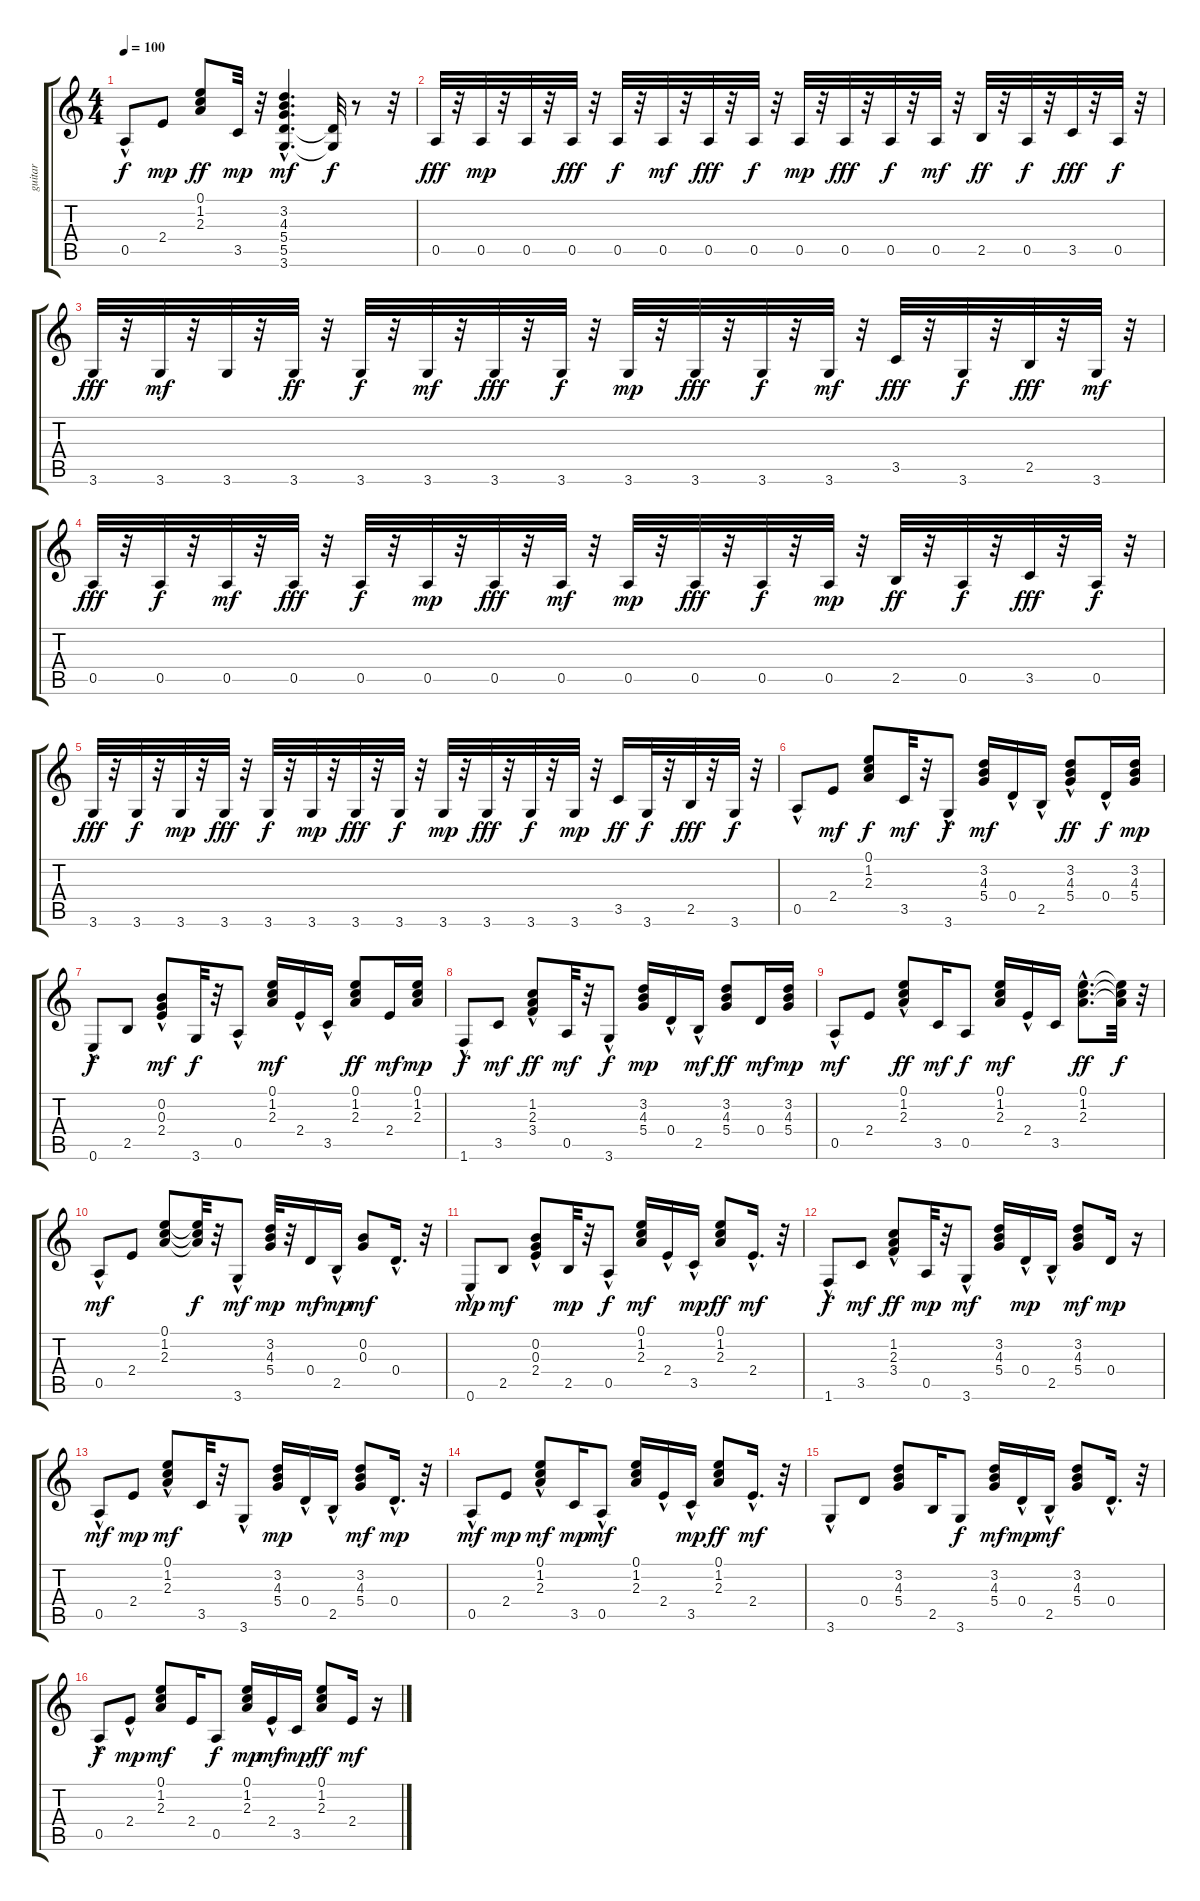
\track ("guitar" "guitar") {instrument acousticguitarsteel}
\staff {score tabs}
\tuning (E4 B3 G3 D3 A2 E2) {hide}
\ts (4 4)
\tempo 100
\clef g2
\ks c
0.5{hac}.8{dy f} 2.4.8{dy mp} (0.1 1.2 2.3).8{dy ff} 3.5.32{dy mp} r.32 (3.2{hac} 4.3{hac} 5.4 5.5{hac} 3.6{hac}).4{d dy mf} (5.5{t} 3.6{t}).32{dy f} r.8 r.32 |
0.5.32{dy fff instrument distortionguitar} r.32 0.5.32{dy mp} r.32 0.5.32 r.32 0.5.32{dy fff} r.32 0.5.32{dy f} r.32 0.5.32{dy mf} r.32 0.5.32{dy fff} r.32 0.5.32{dy f} r.32 0.5.32{dy mp} r.32 0.5.32{dy fff} r.32 0.5.32{dy f} r.32 0.5.32{dy mf} r.32 2.5.32{dy ff} r.32 0.5.32{dy f} r.32 3.5.32{dy fff} r.32 0.5.32{dy f} r.32 |
3.6.32{dy fff} r.32 3.6.32{dy mf} r.32 3.6.32 r.32 3.6.32{dy ff} r.32 3.6.32{dy f} r.32 3.6.32{dy mf} r.32 3.6.32{dy fff} r.32 3.6.32{dy f} r.32 3.6.32{dy mp} r.32 3.6.32{dy fff} r.32 3.6.32{dy f} r.32 3.6.32{dy mf} r.32 3.5.32{dy fff} r.32 3.6.32{dy f} r.32 2.5.32{dy fff} r.32 3.6.32{dy mf} r.32 |
0.5.32{dy fff} r.32 0.5.32{dy f} r.32 0.5.32{dy mf} r.32 0.5.32{dy fff} r.32 0.5.32{dy f} r.32 0.5.32{dy mp} r.32 0.5.32{dy fff} r.32 0.5.32{dy mf} r.32 0.5.32{dy mp} r.32 0.5.32{dy fff} r.32 0.5.32{dy f} r.32 0.5.32{dy mp} r.32 2.5.32{dy ff} r.32 0.5.32{dy f} r.32 3.5.32{dy fff} r.32 0.5.32{dy f} r.32 |
3.6.32{dy fff} r.32 3.6.32{dy f} r.32 3.6.32{dy mp} r.32 3.6.32{dy fff} r.32 3.6.32{dy f} r.32 3.6.32{dy mp} r.32 3.6.32{dy fff} r.32 3.6.32{dy f} r.32 3.6.32{dy mp} r.32 3.6.32{dy fff} r.32 3.6.32{dy f} r.32 3.6.32{dy mp} r.32 3.5.16{dy ff} 3.6.32{dy f} r.32 2.5.32{dy fff} r.32 3.6.32{dy f} r.32 |
0.5{hac}.8{instrument acousticguitarsteel} 2.4.8{dy mf} (0.1 1.2 2.3).8{dy f} 3.5.32{dy mf} r.32 3.6{hac}.8{dy f} (3.2 4.3 5.4).16{dy mf} 0.4{hac}.16 2.5{hac}.16 (3.2 4.3 5.4{hac}).8{dy ff} 0.4{hac}.16{dy f} (3.2 4.3 5.4).16{dy mp} |
0.6{hac}.8{dy f} 2.5.8 (0.2{hac} 0.3{hac} 2.4{hac}).8{dy mf} 3.6.32{dy f} r.32 0.5{hac}.8 (0.1 1.2 2.3).16{dy mf} 2.4{hac}.16 3.5{hac}.16 (0.1 1.2 2.3).8{dy ff} 2.4.16{dy mf} (0.1 1.2 2.3).16{dy mp} |
1.6{hac}.8{dy f} 3.5.8{dy mf} (1.2{hac} 2.3{hac} 3.4{hac}).8{dy ff} 0.5.32{dy mf} r.32 3.6{hac}.8{dy f} (3.2 4.3 5.4).16{dy mp} 0.4{hac}.16 2.5{hac}.16{dy mf} (3.2 4.3 5.4).8{dy ff} 0.4.16{dy mf} (3.2 4.3 5.4).16{dy mp} |
0.5{hac}.8{dy mf} 2.4.8 (0.1{hac} 1.2{hac} 2.3{hac}).8{dy ff} 3.5.16{dy mf} 0.5.8{dy f} (0.1 1.2 2.3).16{dy mf} 2.4{hac}.16 3.5.16 (0.1{hac} 1.2{hac} 2.3{hac}).8{d dy ff} (0.1{t} 1.2{t} 2.3{t}).32{dy f} r.32 |
0.5{hac}.8{dy mf} 2.4.8 (0.1 1.2 2.3).8 (0.1{t} 1.2{t} 2.3{t}).32{dy f} r.32 3.6{hac}.8{dy mf} (3.2 4.3 5.4).32{dy mp} r.32 0.4.16{dy mf} 2.5{hac}.16{dy mp} (0.2 0.3).8{dy mf} 0.4{hac}.16{d} r.32 |
0.6{hac}.8{dy mp} 2.5.8{dy mf} (0.2{hac} 0.3{hac} 2.4{hac}).8 2.5.32{dy mp} r.32 0.5{hac}.8{dy f} (0.1 1.2 2.3).16{dy mf} 2.4{hac}.16 3.5{hac}.16{dy mp} (0.1 1.2 2.3).8{dy ff} 2.4{hac}.16{d dy mf} r.32 |
1.6{hac}.8{dy f} 3.5.8{dy mf} (1.2{hac} 2.3{hac} 3.4{hac}).8{dy ff} 0.5.32{dy mp} r.32 3.6{hac}.8{dy mf} (3.2 4.3 5.4).16 0.4{hac}.16{dy mp} 2.5{hac}.16 (3.2 4.3 5.4).8{dy mf} 0.4.16{dy mp} r.16 |
0.5{hac}.8{dy mf} 2.4.8{dy mp} (0.1{hac} 1.2{hac} 2.3{hac}).8{dy mf} 3.5.32 r.32 3.6{hac}.8 (3.2 4.3 5.4).16{dy mp} 0.4{hac}.16 2.5{hac}.16 (3.2 4.3 5.4).8{dy mf} 0.4{hac}.16{d dy mp} r.32 |
0.5{hac}.8{dy mf} 2.4.8{dy mp} (0.1{hac} 1.2{hac} 2.3{hac}).8{dy mf} 3.5.16{dy mp} 0.5{hac}.8{dy mf} (0.1 1.2 2.3).16 2.4{hac}.16 3.5{hac}.16{dy mp} (0.1 1.2 2.3).8{dy ff} 2.4{hac}.16{d dy mf} r.32 |
3.6{hac}.8 0.4.8 (3.2 4.3 5.4).8 2.5.16 3.6.8{dy f} (3.2 4.3 5.4).16{dy mf} 0.4{hac}.16{dy mp} 2.5{hac}.16{dy mf} (3.2 4.3 5.4).8 0.4{hac}.16{d} r.32 |
0.5{hac}.8{dy f} 2.4{hac}.8{dy mp} (0.1 1.2 2.3).8{dy mf} 2.4.16 0.5.8{dy f} (0.1 1.2 2.3).16{dy mp} 2.4{hac}.16{dy mf} 3.5.16{dy mp} (0.1 1.2 2.3).8{dy ff} 2.4.16{dy mf} r.16
